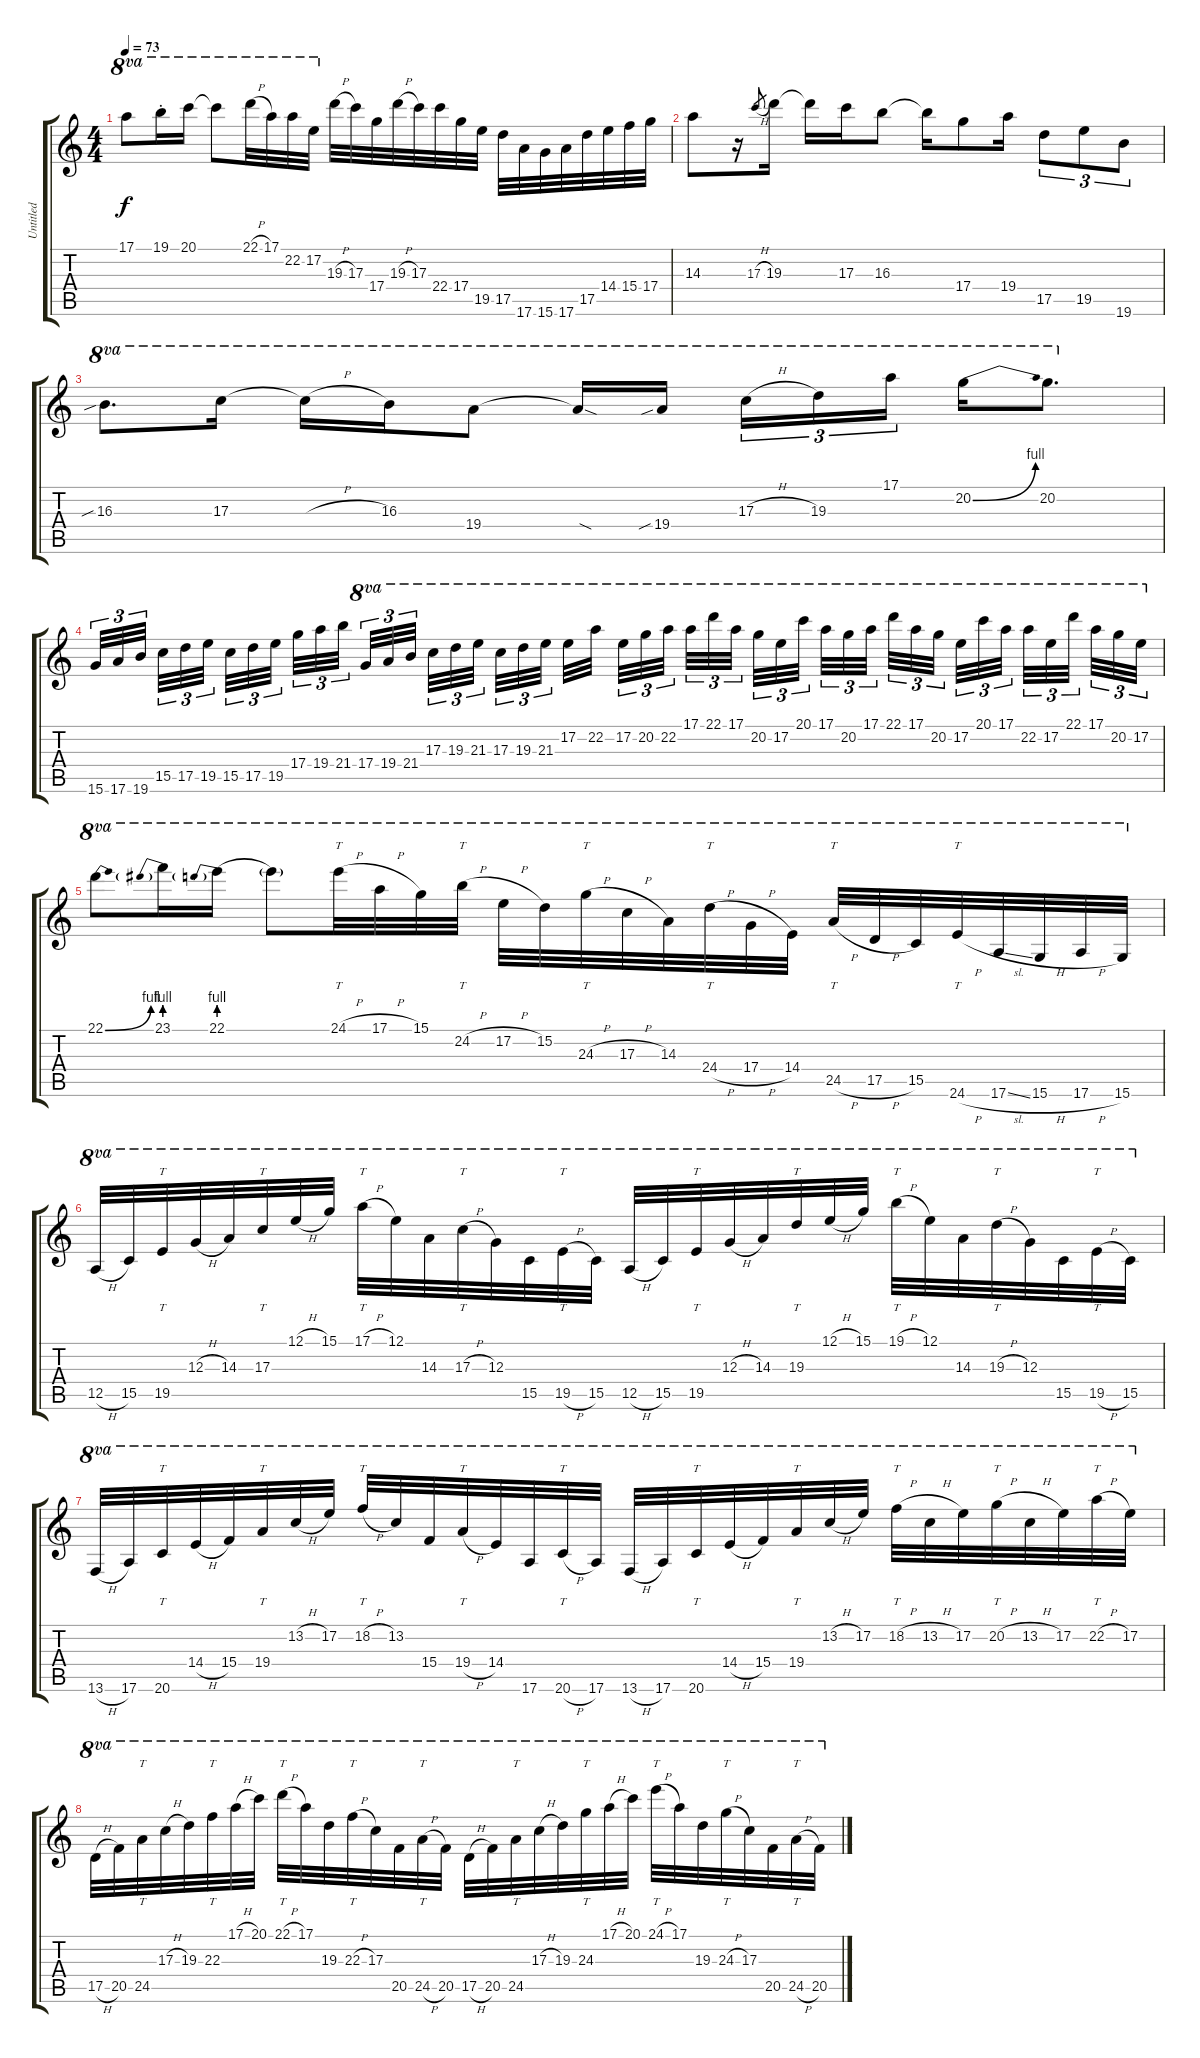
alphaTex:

\track ("Untitled" "Untitled") {instrument overdrivenguitar}
\staff {score tabs}
\tuning (E4 B3 G3 D3 A2 E2) {hide}
\ts (4 4)
\tempo 73
\clef g2
\ks c
17.1.8{ot 8va dy f} 19.1{st}.16{ot 8va} 20.1.16{ot 8va} 20.1{t}.8{ot 8va} 22.1{h}.32{ot 8va} 17.1.32{ot 8va} 22.2.32{ot 8va} 17.2.32{ot 8va} 19.3{h}.32 17.3.32 17.4.32 19.3{h}.32 17.3.32 22.4.32 17.4.32 19.5.32 17.5.32 17.6.32 15.6.32 17.6.32 17.5.32 14.4.32 15.4.32 17.4.32 |
14.3.8 r.16 17.3{h}.8{gr} 19.3.16 19.3{t}.16 17.3.16 16.3.8 16.3{t}.16 17.4.8 19.4.16 17.5.8{tu (3 2)} 19.5.8{tu (3 2)} 19.6.8{tu (3 2)} |
16.3{sib}.8{d ot 8va} 17.3.16{ot 8va} 17.3{h t}.16{ot 8va} 16.3.16{ot 8va} 19.4.8{ot 8va} 19.4{sod t}.16{ot 8va} 19.4{sib}.16{ot 8va beam splitsecondary} 17.3{h}.16{tu (3 2) ot 8va} 19.3.16{tu (3 2) ot 8va} 17.1.16{tu (3 2) ot 8va} 20.2{be (bend 0 0 60 4)}.16{ot 8va} 20.2.8{d ot 8va} |
15.6.32{tu (3 2)} 17.6.32{tu (3 2)} 19.6.32{tu (3 2) beam splitsecondary} 15.5.32{tu (3 2)} 17.5.32{tu (3 2)} 19.5.32{tu (3 2) beam splitsecondary} 15.5.32{tu (3 2)} 17.5.32{tu (3 2)} 19.5.32{tu (3 2) beam splitsecondary} 17.4.32{tu (3 2)} 19.4.32{tu (3 2)} 21.4.32{tu (3 2)} 17.4.32{tu (3 2) ot 8va} 19.4.32{tu (3 2) ot 8va} 21.4.32{tu (3 2) ot 8va beam splitsecondary} 17.3.32{tu (3 2) ot 8va} 19.3.32{tu (3 2) ot 8va} 21.3.32{tu (3 2) ot 8va beam splitsecondary} 17.3.32{tu (3 2) ot 8va} 19.3.32{tu (3 2) ot 8va} 21.3.32{tu (3 2) ot 8va beam splitsecondary} 17.2.32{ot 8va} 22.2.32{ot 8va} 17.2.32{tu (3 2) ot 8va} 20.2.32{tu (3 2) ot 8va} 22.2.32{tu (3 2) ot 8va beam splitsecondary} 17.1.32{tu (3 2) ot 8va} 22.1.32{tu (3 2) ot 8va} 17.1.32{tu (3 2) ot 8va beam splitsecondary} 20.2.32{tu (3 2) ot 8va} 17.2.32{tu (3 2) ot 8va} 20.1.32{tu (3 2) ot 8va beam splitsecondary} 17.1.32{tu (3 2) ot 8va} 20.2.32{tu (3 2) ot 8va} 17.1.32{tu (3 2) ot 8va} 22.1.32{tu (3 2) ot 8va} 17.1.32{tu (3 2) ot 8va} 20.2.32{tu (3 2) ot 8va beam splitsecondary} 17.2.32{tu (3 2) ot 8va} 20.1.32{tu (3 2) ot 8va} 17.1.32{tu (3 2) ot 8va beam splitsecondary} 22.2.32{tu (3 2) ot 8va} 17.2.32{tu (3 2) ot 8va} 22.1.32{tu (3 2) ot 8va beam splitsecondary} 17.1.32{tu (3 2) ot 8va} 20.2.32{tu (3 2) ot 8va} 17.2.32{tu (3 2) ot 8va} |
22.1{be (bend 0 0 60 4)}.8{ot 8va} 23.1{be (prebend 0 4 60 4)}.16{ot 8va} 22.1{be (prebend 0 4 60 4)}.16{ot 8va} 22.1{t}.8{ot 8va} 24.1{h}.32{tt ot 8va} 17.1{h}.32{ot 8va} 15.1.32{ot 8va} 24.2{h}.32{tt ot 8va} 17.2{h}.32{ot 8va} 15.2.32{ot 8va} 24.3{h}.32{tt ot 8va} 17.3{h}.32{ot 8va} 14.3.32{ot 8va} 24.4{h}.32{tt ot 8va} 17.4{h}.32{ot 8va} 14.4.32{ot 8va} 24.5{h}.32{tt ot 8va} 17.5{h}.32{ot 8va} 15.5.32{ot 8va} 24.6{h}.32{tt ot 8va} 17.6{sl}.32{ot 8va} 15.6{h}.32{ot 8va} 17.6{h}.32{ot 8va} 15.6.32{ot 8va} |
12.5{h}.32{ot 8va} 15.5.32{ot 8va} 19.5.32{tt ot 8va} 12.3{h}.32{ot 8va} 14.3.32{ot 8va} 17.3.32{tt ot 8va} 12.1{h}.32{ot 8va} 15.1.32{ot 8va} 17.1{h}.32{tt ot 8va} 12.1.32{ot 8va} 14.3.32{ot 8va} 17.3{h}.32{tt ot 8va} 12.3.32{ot 8va} 15.5.32{ot 8va} 19.5{h}.32{tt ot 8va} 15.5.32{ot 8va} 12.5{h}.32{ot 8va} 15.5.32{ot 8va} 19.5.32{tt ot 8va} 12.3{h}.32{ot 8va} 14.3.32{ot 8va} 19.3.32{tt ot 8va} 12.1{h}.32{ot 8va} 15.1.32{ot 8va} 19.1{h}.32{tt ot 8va} 12.1.32{ot 8va} 14.3.32{ot 8va} 19.3{h}.32{tt ot 8va} 12.3.32{ot 8va} 15.5.32{ot 8va} 19.5{h}.32{tt ot 8va} 15.5.32{ot 8va} |
13.6{h}.32{ot 8va} 17.6.32{ot 8va} 20.6.32{tt ot 8va} 14.4{h}.32{ot 8va} 15.4.32{ot 8va} 19.4.32{tt ot 8va} 13.2{h}.32{ot 8va} 17.2.32{ot 8va} 18.2{h}.32{tt ot 8va} 13.2.32{ot 8va} 15.4.32{ot 8va} 19.4{h}.32{tt ot 8va} 14.4.32{ot 8va} 17.6.32{ot 8va} 20.6{h}.32{tt ot 8va} 17.6.32{ot 8va} 13.6{h}.32{ot 8va} 17.6.32{ot 8va} 20.6.32{tt ot 8va} 14.4{h}.32{ot 8va} 15.4.32{ot 8va} 19.4.32{tt ot 8va} 13.2{h}.32{ot 8va} 17.2.32{ot 8va} 18.2{h}.32{tt ot 8va} 13.2{h}.32{ot 8va} 17.2.32{ot 8va} 20.2{h}.32{tt ot 8va} 13.2{h}.32{ot 8va} 17.2.32{ot 8va} 22.2{h}.32{tt ot 8va} 17.2.32{ot 8va} |
17.5{h}.32{ot 8va} 20.5.32{ot 8va} 24.5.32{tt ot 8va} 17.3{h}.32{ot 8va} 19.3.32{ot 8va} 22.3.32{tt ot 8va} 17.1{h}.32{ot 8va} 20.1.32{ot 8va} 22.1{h}.32{tt ot 8va} 17.1.32{ot 8va} 19.3.32{ot 8va} 22.3{h}.32{tt ot 8va} 17.3.32{ot 8va} 20.5.32{ot 8va} 24.5{h}.32{tt ot 8va} 20.5.32{ot 8va} 17.5{h}.32{ot 8va} 20.5.32{ot 8va} 24.5.32{tt ot 8va} 17.3{h}.32{ot 8va} 19.3.32{ot 8va} 24.3.32{tt ot 8va} 17.1{h}.32{ot 8va} 20.1.32{ot 8va} 24.1{h}.32{tt ot 8va} 17.1.32{ot 8va} 19.3.32{ot 8va} 24.3{h}.32{tt ot 8va} 17.3.32{ot 8va} 20.5.32{ot 8va} 24.5{h}.32{tt ot 8va} 20.5.32{ot 8va}
